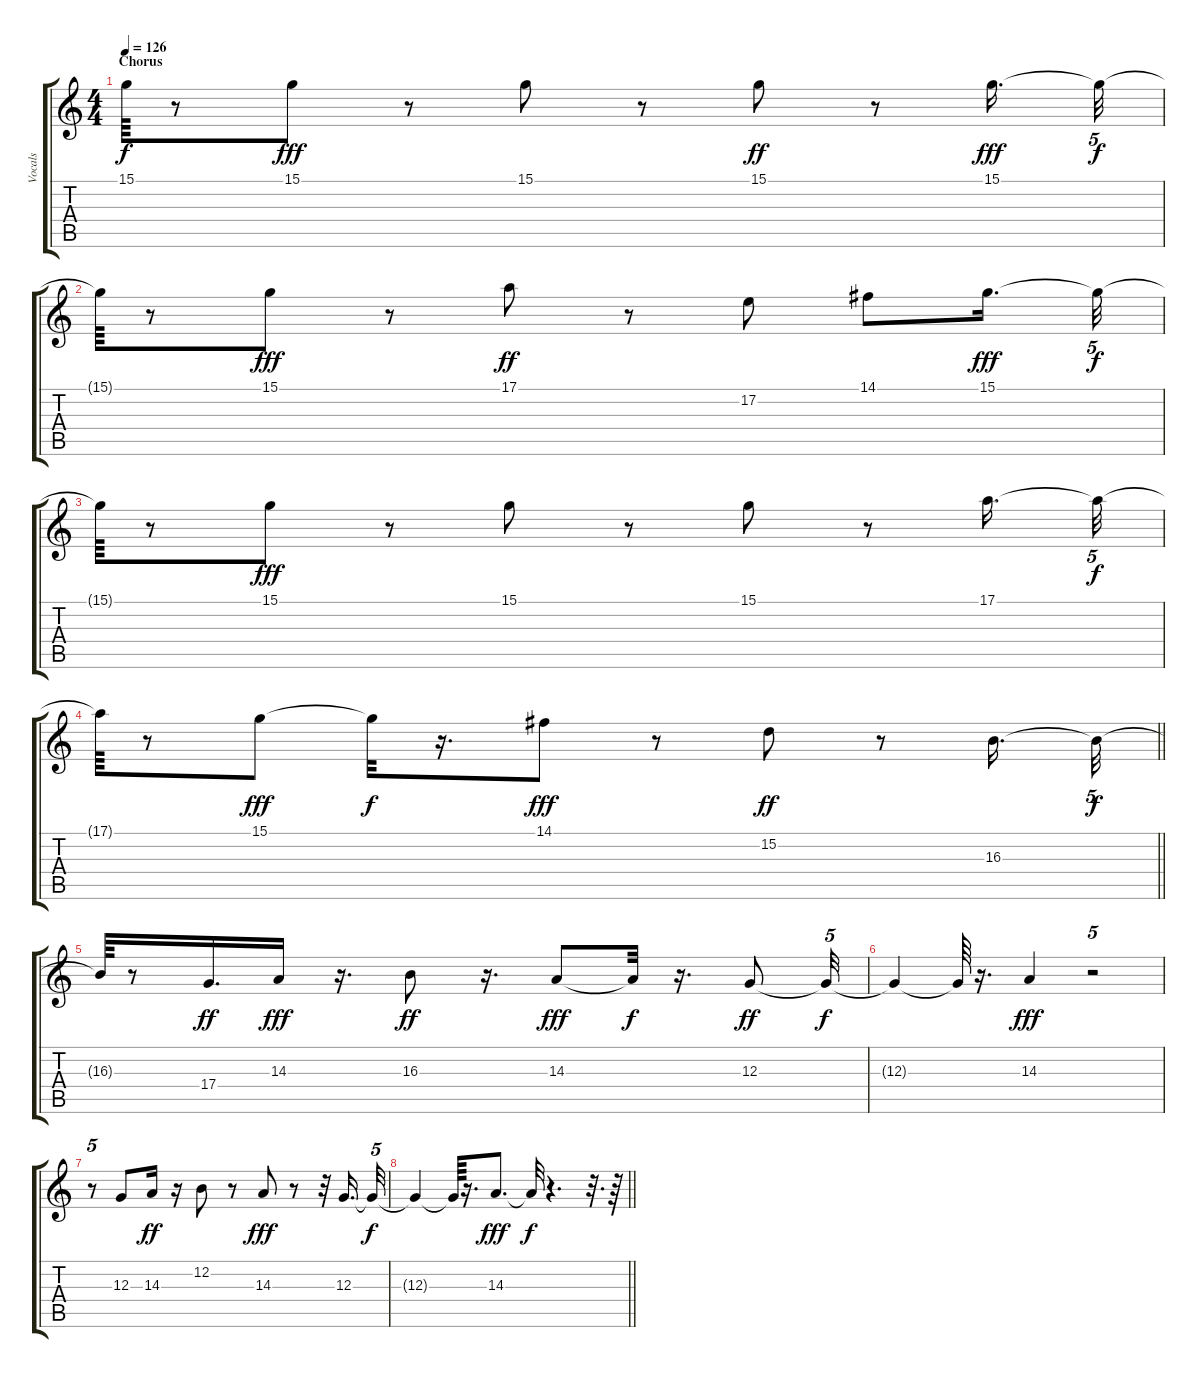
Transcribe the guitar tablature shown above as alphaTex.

\track ("Vocals" "Vocals") {instrument clarinet}
\staff {score tabs}
\tuning (E4 B3 G3 D3 A2 E2) {hide}
\ts (4 4)
\section ("" "Chorus")
\tempo 126
\clef g2
\ks c
15.1{t}.64{dy f} r.8 15.1.8{dy fff} r.8 15.1.8 r.8 15.1.8{dy ff} r.8 15.1.16{d dy fff} 15.1{t}.32{tu (5 4) dy f} |
15.1{t}.64 r.8 15.1.8{dy fff} r.8 17.1.8{dy ff} r.8 17.2.8 14.1.8 15.1.16{d dy fff} 15.1{t}.32{tu (5 4) dy f} |
15.1{t}.64 r.8 15.1.8{dy fff} r.8 15.1.8 r.8 15.1.8 r.8 17.1.16{d} 17.1{t}.32{tu (5 4) dy f} |
\barLineRight lightlight
17.1{t}.64 r.8 15.1.8{dy fff} 15.1{t}.32{dy f} r.16{d} 14.1.8{dy fff} r.8 15.2.8{dy ff} r.8 16.3.16{d} 16.3{t}.32{tu (5 4) dy f} |
16.3{t}.64 r.8 17.4.16{d dy ff} 14.3.16{dy fff} r.16{d} 16.3.8{dy ff} r.16{d} 14.3.8{dy fff} 14.3{t}.32{dy f} r.16{d} 12.3.8{dy ff} 12.3{t}.32{tu (5 4) dy f} |
12.3{t}.4 12.3{t}.64 r.16{d} 14.3.4{dy fff} r.2{tu (5 4)} |
r.8{tu (5 4)} 12.3.8 14.3.16{dy ff} r.16 12.2.8 r.8 14.3.8{dy fff} r.8 r.32 12.3.16{d} 12.3{t}.32{tu (5 4) dy f} |
\barLineRight lightlight
12.3{t}.4 12.3{t}.64 r.16{d} 14.3.8{d dy fff} 14.3{t}.32{dy f} r.4{d} r.32{d} r.64
